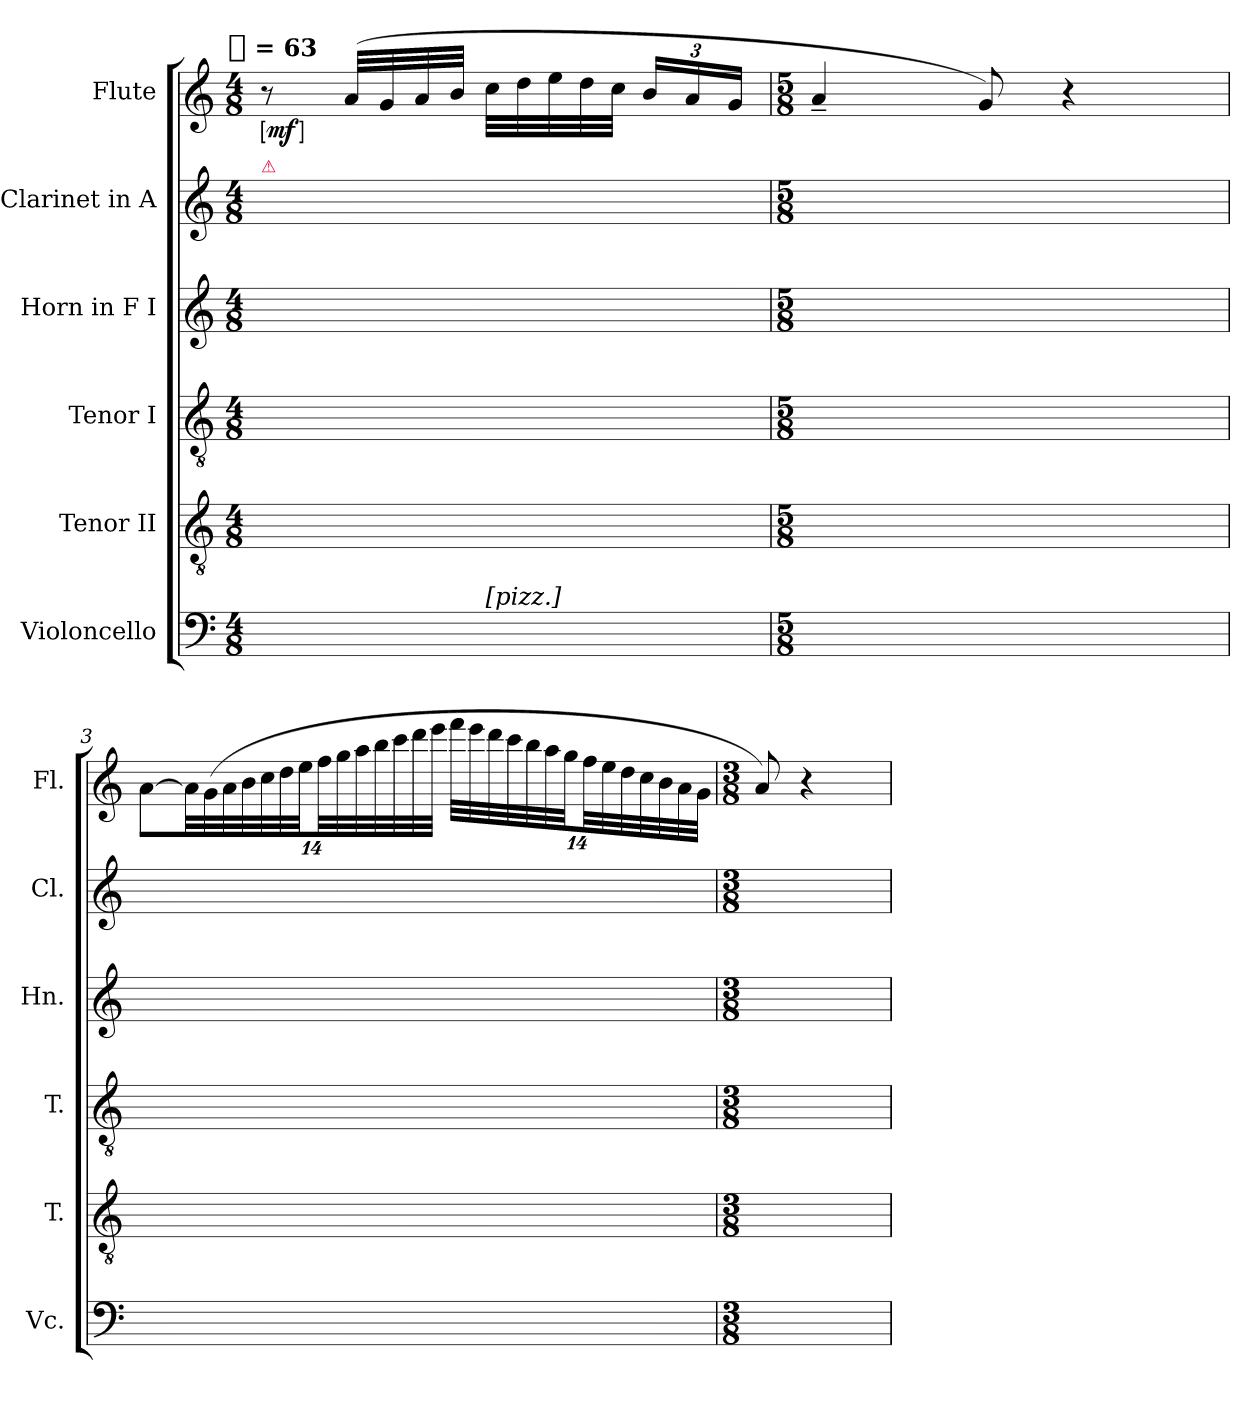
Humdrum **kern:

**kern	**kern	**kern	**kern	**kern	**kern	**dynam
*part6	*part5	*part4	*part3	*part2	*part1	*part1
*staff6	*staff5	*staff4	*staff3	*staff2	*staff1	*staff1
*I"Violoncello	*I"Tenor II	*I"Tenor I	*I"Horn in F I	*I"Clarinet in A	*I"Flute	*
*I'Vc.	*I'T.	*I'T.	*I'Hn.	*I'Cl.	*I'Fl.	*
*clefF4	*clefGv2	*clefGv2	*clefG2	*clefG2	*clefG2	*
*	*	*	*ITrd4c7	*ITrd2c3	*	*
*k[]	*k[]	*k[]	*k[b-]	*k[f#c#g#]	*k[]	*
!!LO:TX:omd:t=[quarter] = 63
*M4/8	*M4/8	*M4/8	*M4/8	*M4/8	*M4/8	*
*MM63	*MM63	*MM63	*MM63	*MM63	*MM63	*
=1	=1	=1	=1	=1	=1	=1
!	!	!	!	!LO:TX:a:color=crimson:t=⚠	!	!
!	!	!	!	!	!	!LO:DY:ed=brack
4ryy	2ryy	8ryy	2ryy	8ryy	8r	mf
.	.	8ryy	.	8ryy	(32aLLL	.
.	.	.	.	.	32g	.
.	.	.	.	.	32a	.
.	.	.	.	.	32bJJJ	.
*	*	*	*	*	*Xtuplet	*
!LO:TX:a:t=[pizz.]	!	!	!	!	!	!
8ryy	.	8ryy	.	8ryy	40ccLLL	.
.	.	.	.	.	40dd	.
.	.	.	.	.	40ee	.
.	.	.	.	.	40dd	.
.	.	.	.	.	40ccJJJ	.
*	*	*	*	*	*tuplet	*
8ryy	.	8ryy	.	8ryy	24bLL	.
.	.	.	.	.	24a	.
.	.	.	.	.	24gJJ	.
=2	=2	=2	=2	=2	=2	=2
*M5/8	*M5/8	*M5/8	*M5/8	*M5/8	*M5/8	*
4.ryy	8ryy	2ryy	4.ryy	8ryy	4a~	.
.	8ryy	.	.	8ryy	.	.
.	8ryy	.	.	8ryy	8g)	.
8ryy	8ryy	.	8ryy	8ryy	4r	.
8ryy	8ryy	8ryy	8ryy	8ryy	.	.
=3	=3	=3	=3	=3	=3	=3
4.ryy	4ryy	4ryy	4ryy	8ryy	[8aL	.
*	*	*	*	*	*Xbrackettup	*
.	.	.	.	8ryy	56aLL]	.
.	.	.	.	.	(56g	.
.	.	.	.	.	56a	.
.	.	.	.	.	56b	.
.	.	.	.	.	56cc	.
.	.	.	.	.	56dd	.
.	.	.	.	.	56eeJJ	.
.	8ryy	8ryy	8ryy	8ryy	56ffLL	.
.	.	.	.	.	56gg	.
.	.	.	.	.	56aa	.
.	.	.	.	.	56bb	.
.	.	.	.	.	56ccc	.
.	.	.	.	.	56ddd	.
.	.	.	.	.	56eeeJJJ	.
8ryy	4ryy	8ryy	8ryy	8ryy	56fffLLL	.
.	.	.	.	.	56eee	.
.	.	.	.	.	56ddd	.
.	.	.	.	.	56ccc	.
.	.	.	.	.	56bb	.
.	.	.	.	.	56aa	.
.	.	.	.	.	56ggJJ	.
8ryy	.	8ryy	8ryy	8ryy	56ffLL	.
.	.	.	.	.	56ee	.
.	.	.	.	.	56dd	.
.	.	.	.	.	56cc	.
.	.	.	.	.	56b	.
.	.	.	.	.	56a	.
.	.	.	.	.	56gJJJ	.
=4	=4	=4	=4	=4	=4	=4
*M3/8	*M3/8	*M3/8	*M3/8	*M3/8	*M3/8	*
8%3ryy	8%3ryy	4ryy	4ryy	8ryy	8a)	.
.	.	.	.	8ryy	4r	.
.	.	8ryy	8ryy	8ryy	.	.
=	=	=	=	=	=	=
*-	*-	*-	*-	*-	*-	*-
